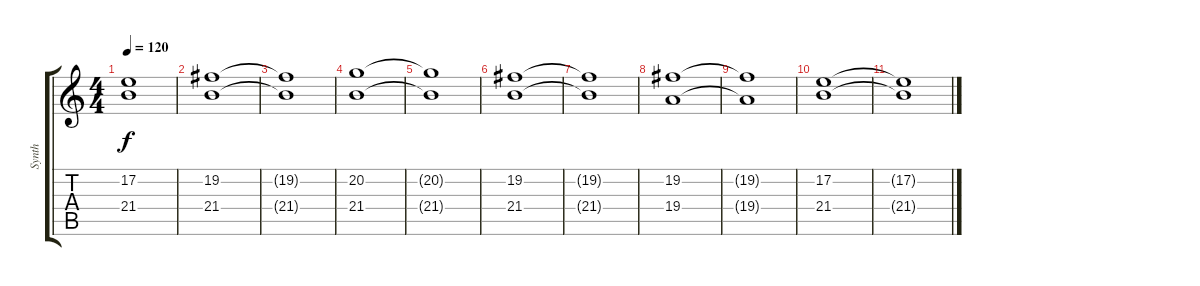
\track ("Synth" "Synth") {instrument stringensemble2}
\staff {score tabs}
\tuning (E4 B3 G3 D3 A2 E2) {hide}
\ts (4 4)
\tempo 120
\clef g2
\ks c
(17.2{t} 21.4{t}).1{dy f} |
(19.2 21.4).1 |
(19.2{t} 21.4{t}).1 |
(20.2 21.4).1 |
(20.2{t} 21.4{t}).1 |
(19.2 21.4).1 |
(19.2{t} 21.4{t}).1 |
(19.2 19.4).1 |
(19.2{t} 19.4{t}).1 |
(17.2 21.4).1 |
(17.2{t} 21.4{t}).1
